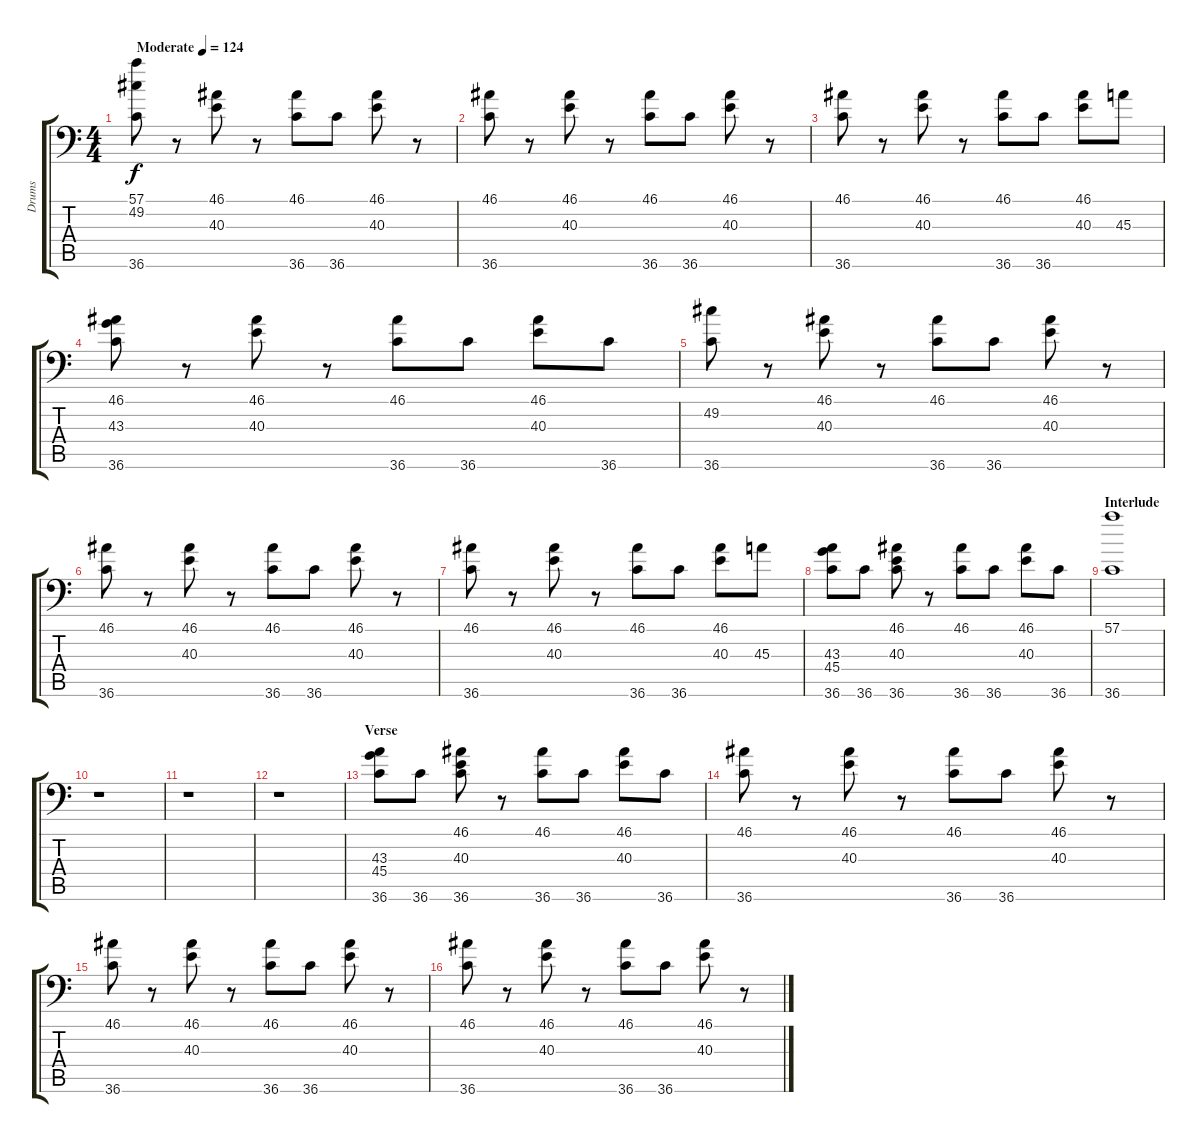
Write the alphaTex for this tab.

\track ("Drums" "Drums") {instrument acousticgrandpiano}
\staff {score tabs}
\tuning (C-1 C-1 C-1 C-1 C-1 C-1) {hide}
\ts (4 4)
\tempo (124 "Moderate")
\clef f4
\ks c
(57.1 49.2 36.6).8{dy f instrument acousticgrandpiano} r.8 (46.1 40.3).8 r.8 (46.1 36.6).8 36.6.8 (46.1 40.3).8 r.8 |
(46.1 36.6).8 r.8 (46.1 40.3).8 r.8 (46.1 36.6).8 36.6.8 (46.1 40.3).8 r.8 |
(46.1 36.6).8 r.8 (46.1 40.3).8 r.8 (46.1 36.6).8 36.6.8 (46.1 40.3).8 45.3.8 |
(46.1 43.3 36.6).8 r.8 (46.1 40.3).8 r.8 (46.1 36.6).8 36.6.8 (46.1 40.3).8 36.6.8 |
(49.2 36.6).8 r.8 (46.1 40.3).8 r.8 (46.1 36.6).8 36.6.8 (46.1 40.3).8 r.8 |
(46.1 36.6).8 r.8 (46.1 40.3).8 r.8 (46.1 36.6).8 36.6.8 (46.1 40.3).8 r.8 |
(46.1 36.6).8 r.8 (46.1 40.3).8 r.8 (46.1 36.6).8 36.6.8 (46.1 40.3).8 45.3.8 |
(43.3 45.4 36.6).8 36.6.8 (46.1 40.3 36.6).8 r.8 (46.1 36.6).8 36.6.8 (46.1 40.3).8 36.6.8 |
\section ("" "Interlude")
(57.1 36.6).1 |
r.1 |
r.1 |
r.1 |
\section ("" "Verse")
(43.3 45.4 36.6).8 36.6.8 (46.1 40.3 36.6).8 r.8 (46.1 36.6).8 36.6.8 (46.1 40.3).8 36.6.8 |
(46.1 36.6).8 r.8 (46.1 40.3).8 r.8 (46.1 36.6).8 36.6.8 (46.1 40.3).8 r.8 |
(46.1 36.6).8 r.8 (46.1 40.3).8 r.8 (46.1 36.6).8 36.6.8 (46.1 40.3).8 r.8 |
(46.1 36.6).8 r.8 (46.1 40.3).8 r.8 (46.1 36.6).8 36.6.8 (46.1 40.3).8 r.8
